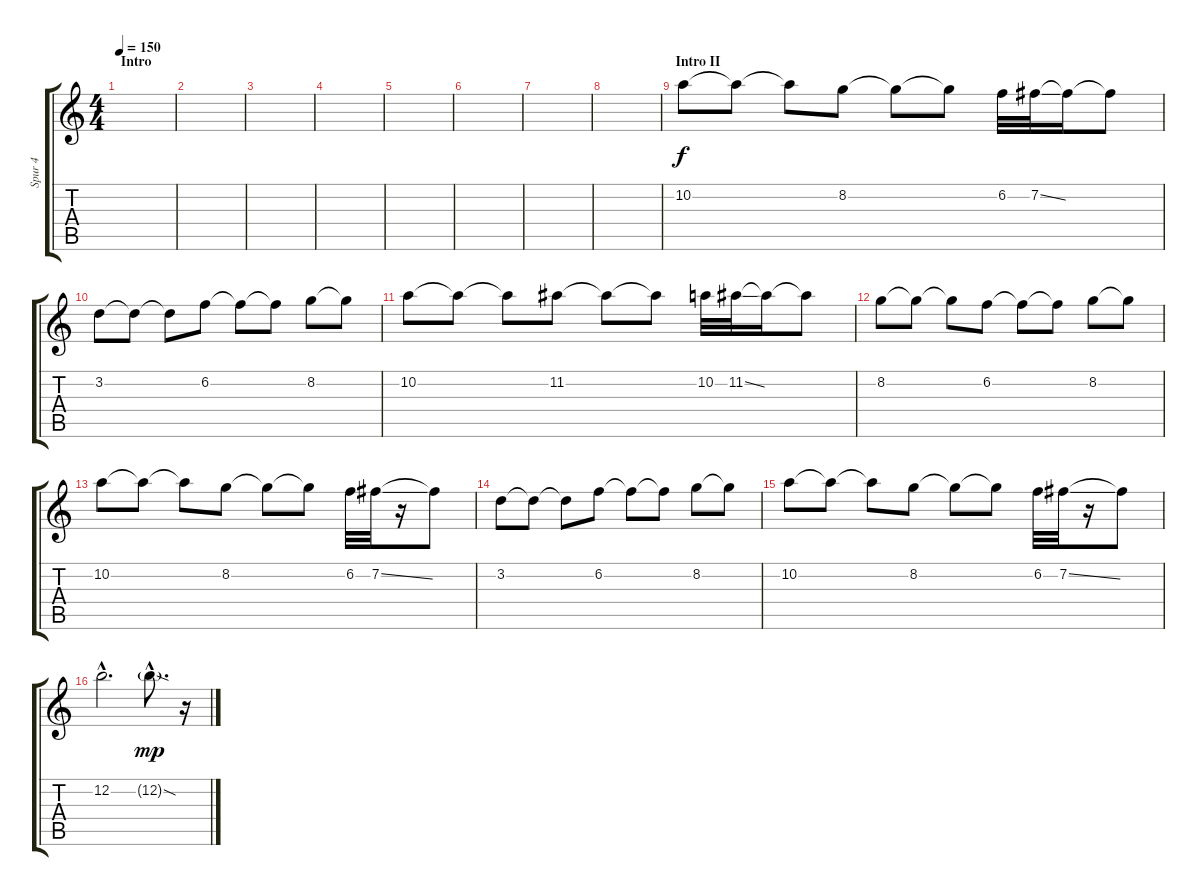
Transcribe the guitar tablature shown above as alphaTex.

\track ("Spur 4" "Spur 4") {instrument overdrivenguitar}
\staff {score tabs}
\tuning (E4 B3 G3 D3 A2 E2) {hide}
\ts (4 4)
\section ("" "Intro")
\tempo 150
\clef g2
\ks c
|
|
|
|
|
|
|
|
\section ("" "Intro II")
10.2.8 10.2{t}.8 10.2{t}.8 8.2.8 8.2{t}.8 8.2{t}.8 6.2.32 7.2{ss}.32 7.2{t}.16 7.2{t}.8 |
3.2.8 3.2{t}.8 3.2{t}.8 6.2.8 6.2{t}.8 6.2{t}.8 8.2.8 8.2{t}.8 |
10.2.8 10.2{t}.8 10.2{t}.8 11.2.8 11.2{t}.8 11.2{t}.8 10.2.32 11.2{ss}.32 11.2{t}.16 11.2{t}.8 |
8.2.8 8.2{t}.8 8.2{t}.8 6.2.8 6.2{t}.8 6.2{t}.8 8.2.8 8.2{t}.8 |
10.2.8 10.2{t}.8 10.2{t}.8 8.2.8 8.2{t}.8 8.2{t}.8 6.2.32 7.2{ss}.32 r.16 7.2{t}.8 |
3.2.8 3.2{t}.8 3.2{t}.8 6.2.8 6.2{t}.8 6.2{t}.8 8.2.8 8.2{t}.8 |
10.2.8 10.2{t}.8 10.2{t}.8 8.2.8 8.2{t}.8 8.2{t}.8 6.2.32 7.2{ss}.32 r.16 7.2{t}.8 |
12.2{hac}.2{d} 12.2{sod g hac}.8{d dy mp} r.16
